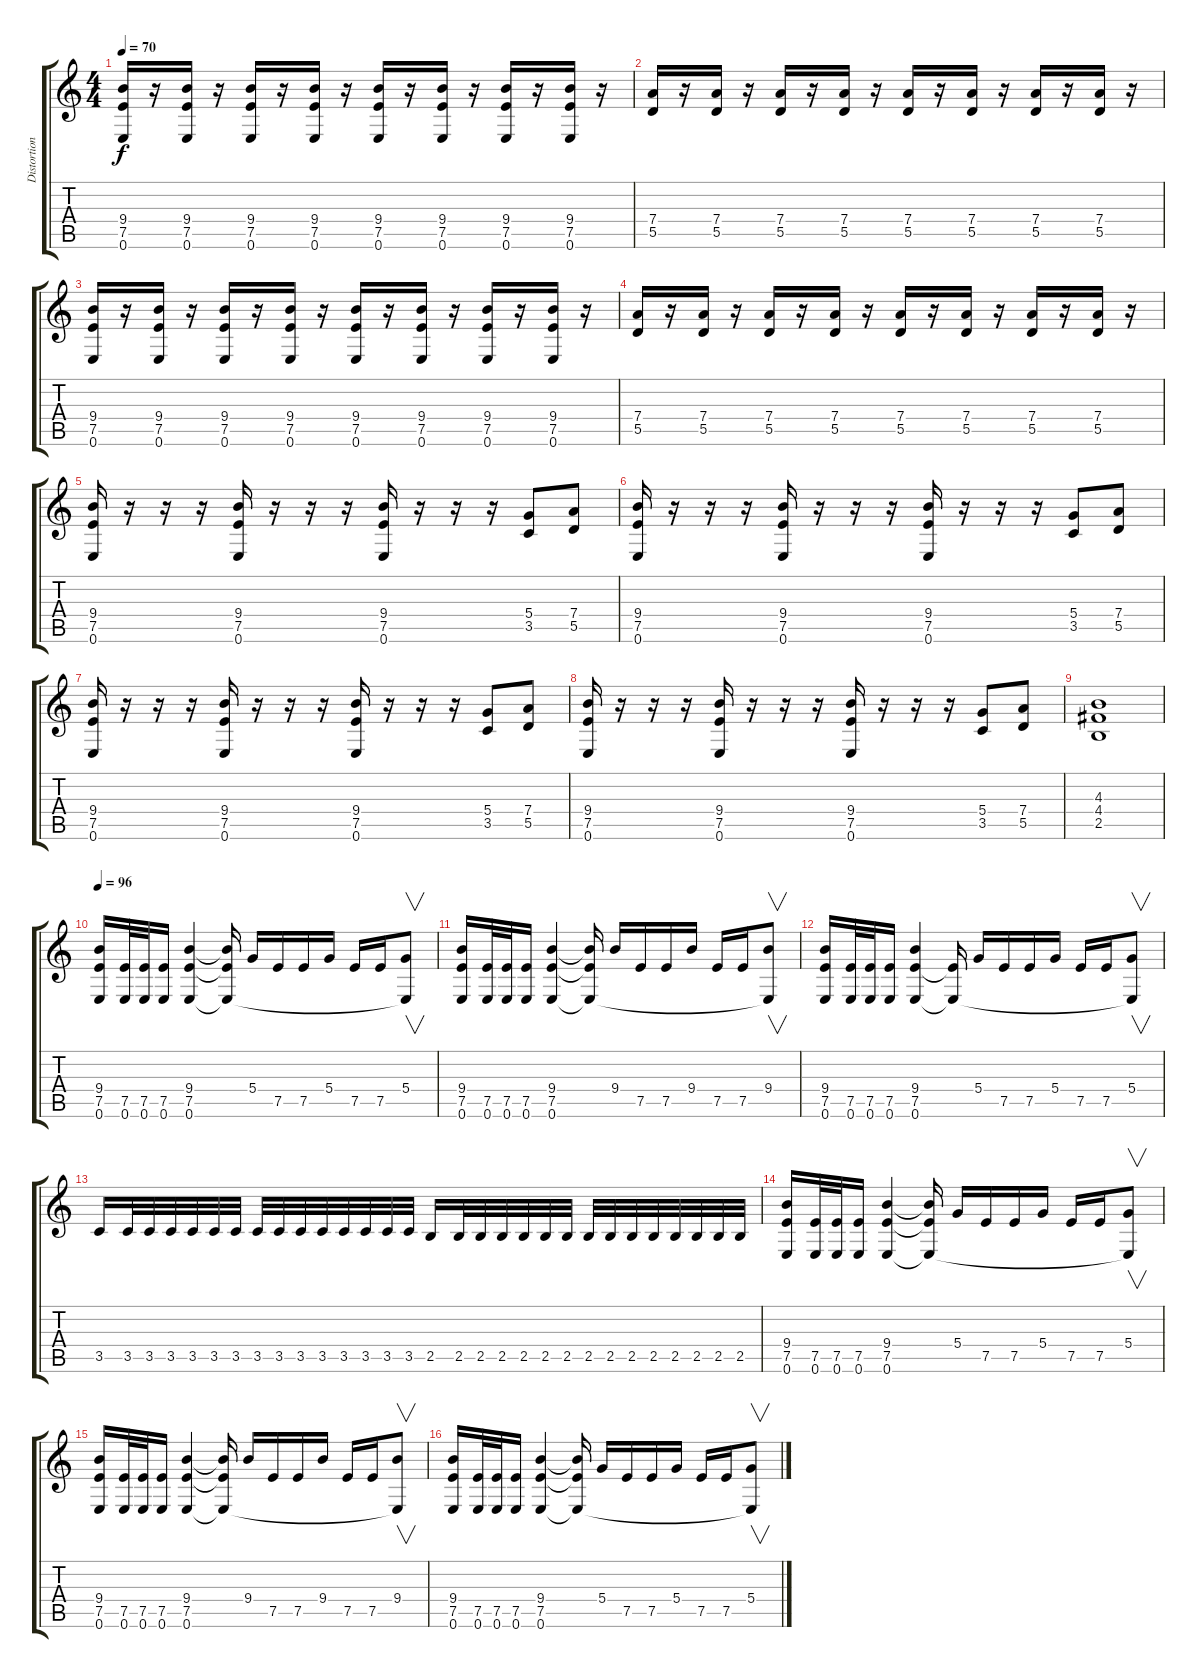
\track ("Distortion" "Distortion") {instrument distortionguitar}
\staff {score tabs}
\tuning (E4 B3 G3 D3 A2 E2) {hide}
\ts (4 4)
\tempo 70
\clef g2
\ks c
(9.4 7.5 0.6).16{dy f} r.16 (9.4 7.5 0.6).16 r.16 (9.4 7.5 0.6).16 r.16 (9.4 7.5 0.6).16 r.16 (9.4 7.5 0.6).16 r.16 (9.4 7.5 0.6).16 r.16 (9.4 7.5 0.6).16 r.16 (9.4 7.5 0.6).16 r.16 |
(7.4 5.5).16 r.16 (7.4 5.5).16 r.16 (7.4 5.5).16 r.16 (7.4 5.5).16 r.16 (7.4 5.5).16 r.16 (7.4 5.5).16 r.16 (7.4 5.5).16 r.16 (7.4 5.5).16 r.16 |
(9.4 7.5 0.6).16 r.16 (9.4 7.5 0.6).16 r.16 (9.4 7.5 0.6).16 r.16 (9.4 7.5 0.6).16 r.16 (9.4 7.5 0.6).16 r.16 (9.4 7.5 0.6).16 r.16 (9.4 7.5 0.6).16 r.16 (9.4 7.5 0.6).16 r.16 |
(7.4 5.5).16 r.16 (7.4 5.5).16 r.16 (7.4 5.5).16 r.16 (7.4 5.5).16 r.16 (7.4 5.5).16 r.16 (7.4 5.5).16 r.16 (7.4 5.5).16 r.16 (7.4 5.5).16 r.16 |
(9.4 7.5 0.6).16 r.16 r.16 r.16 (9.4 7.5 0.6).16 r.16 r.16 r.16 (9.4 7.5 0.6).16 r.16 r.16 r.16 (5.4 3.5).8 (7.4 5.5).8 |
(9.4 7.5 0.6).16 r.16 r.16 r.16 (9.4 7.5 0.6).16 r.16 r.16 r.16 (9.4 7.5 0.6).16 r.16 r.16 r.16 (5.4 3.5).8 (7.4 5.5).8 |
(9.4 7.5 0.6).16 r.16 r.16 r.16 (9.4 7.5 0.6).16 r.16 r.16 r.16 (9.4 7.5 0.6).16 r.16 r.16 r.16 (5.4 3.5).8 (7.4 5.5).8 |
(9.4 7.5 0.6).16 r.16 r.16 r.16 (9.4 7.5 0.6).16 r.16 r.16 r.16 (9.4 7.5 0.6).16 r.16 r.16 r.16 (5.4 3.5).8 (7.4 5.5).8 |
(4.3 4.4 2.5).1 |
\tempo 96
(9.4 7.5 0.6).16 (7.5 0.6).32 (7.5 0.6).32 (7.5 0.6).16 (9.4 7.5 0.6).4 (9.4{t} 7.5{t} 0.6{t}).16 5.4.16 7.5.16 7.5.16 5.4.16 7.5.16 7.5.16 (5.4 0.6{t}).8{v} |
(9.4 7.5 0.6).16 (7.5 0.6).32 (7.5 0.6).32 (7.5 0.6).16 (9.4 7.5 0.6).4 (9.4{t} 7.5{t} 0.6{t}).16 9.4.16 7.5.16 7.5.16 9.4.16 7.5.16 7.5.16 (9.4 0.6{t}).8{v} |
(9.4 7.5 0.6).16 (7.5 0.6).32 (7.5 0.6).32 (7.5 0.6).16 (9.4 7.5 0.6).4 (7.5{t} 0.6{t}).16 5.4.16 7.5.16 7.5.16 5.4.16 7.5.16 7.5.16 (5.4 0.6{t}).8{v} |
3.5.16 3.5.32 3.5.32 3.5.32 3.5.32 3.5.32 3.5.32 3.5.32 3.5.32 3.5.32 3.5.32 3.5.32 3.5.32 3.5.32 3.5.32 2.5.16 2.5.32 2.5.32 2.5.32 2.5.32 2.5.32 2.5.32 2.5.32 2.5.32 2.5.32 2.5.32 2.5.32 2.5.32 2.5.32 2.5.32 |
(9.4 7.5 0.6).16 (7.5 0.6).32 (7.5 0.6).32 (7.5 0.6).16 (9.4 7.5 0.6).4 (9.4{t} 7.5{t} 0.6{t}).16 5.4.16 7.5.16 7.5.16 5.4.16 7.5.16 7.5.16 (5.4 0.6{t}).8{v} |
(9.4 7.5 0.6).16 (7.5 0.6).32 (7.5 0.6).32 (7.5 0.6).16 (9.4 7.5 0.6).4 (9.4{t} 7.5{t} 0.6{t}).16 9.4.16 7.5.16 7.5.16 9.4.16 7.5.16 7.5.16 (9.4 0.6{t}).8{v} |
(9.4 7.5 0.6).16 (7.5 0.6).32 (7.5 0.6).32 (7.5 0.6).16 (9.4 7.5 0.6).4 (9.4{t} 7.5{t} 0.6{t}).16 5.4.16 7.5.16 7.5.16 5.4.16 7.5.16 7.5.16 (5.4 0.6{t}).8{v}
